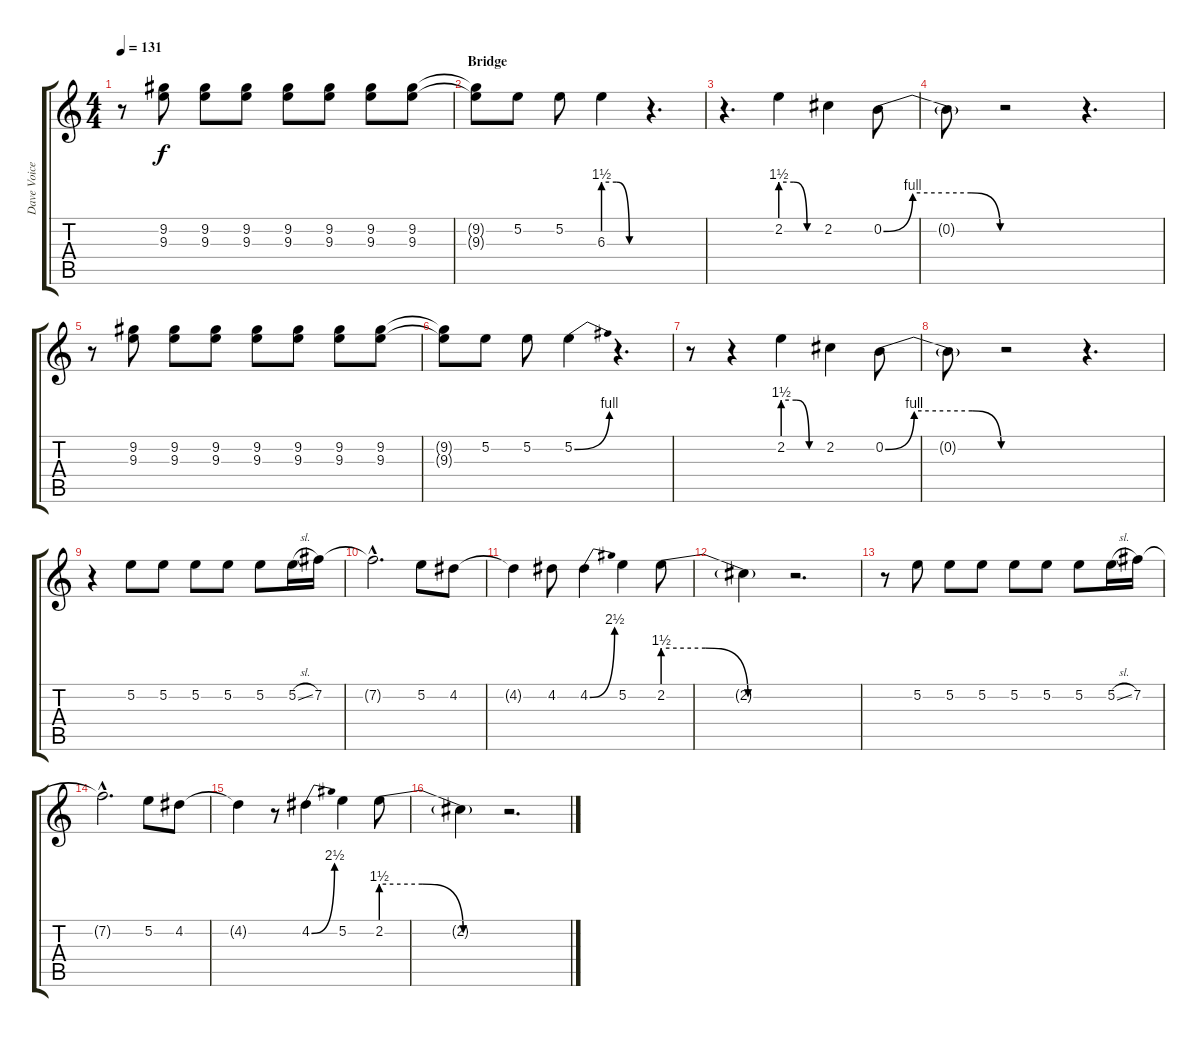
\track ("Dave Voice" "Dave Voice") {instrument distortionguitar}
\staff {score tabs}
\tuning (E4 B3 G3 D3 A2 E2) {hide}
\ts (4 4)
\tempo 131
\clef g2
\ks c
r.8{dy f} (9.2 9.3).8 (9.2 9.3).8 (9.2 9.3).8 (9.2 9.3).8 (9.2 9.3).8 (9.2 9.3).8 (9.2 9.3).8 |
\section ("" "Bridge")
(9.2{t} 9.3{t}).8 5.2.8 5.2.8 6.3{be (custom 0 6 20 6 40 0 60 0)}.4 r.4{d} |
r.4{d} 2.2{be (custom 0 6 20 6 40 0 60 0)}.4 2.2.4 0.2{be (custom 0 0 15 4 30 4 45 4 60 0)}.8 |
0.2{t}.8 r.2 r.4{d} |
r.8 (9.2 9.3).8 (9.2 9.3).8 (9.2 9.3).8 (9.2 9.3).8 (9.2 9.3).8 (9.2 9.3).8 (9.2 9.3).8 |
(9.2{t} 9.3{t}).8 5.2.8 5.2.8 5.2{be (bend 0 0 60 4)}.4 r.4{d} |
r.8 r.4 2.2{be (custom 0 6 20 6 40 0 60 0)}.4 2.2.4 0.2{be (custom 0 0 15 4 30 4 45 4 60 0)}.8 |
0.2{t}.8 r.2 r.4{d} |
r.4 5.2.8 5.2.8 5.2.8 5.2.8 5.2.8 5.2{sl}.16 7.2.16 |
7.2{hac t}.2{d} 5.2.8 4.2.8 |
4.2{t}.4 4.2.8 4.2{be (bend 0 0 60 10)}.4 5.2.4 2.2{be (custom 0 6 20 6 40 0 60 0)}.8 |
2.2{t}.4 r.2{d} |
r.8 5.2.8 5.2.8 5.2.8 5.2.8 5.2.8 5.2.8 5.2{sl}.16 7.2.16 |
7.2{hac t}.2{d} 5.2.8 4.2.8 |
4.2{t}.4 r.8 4.2{be (bend 0 0 60 10)}.4 5.2.4 2.2{be (custom 0 6 20 6 40 0 60 0)}.8 |
2.2{t}.4 r.2{d}
